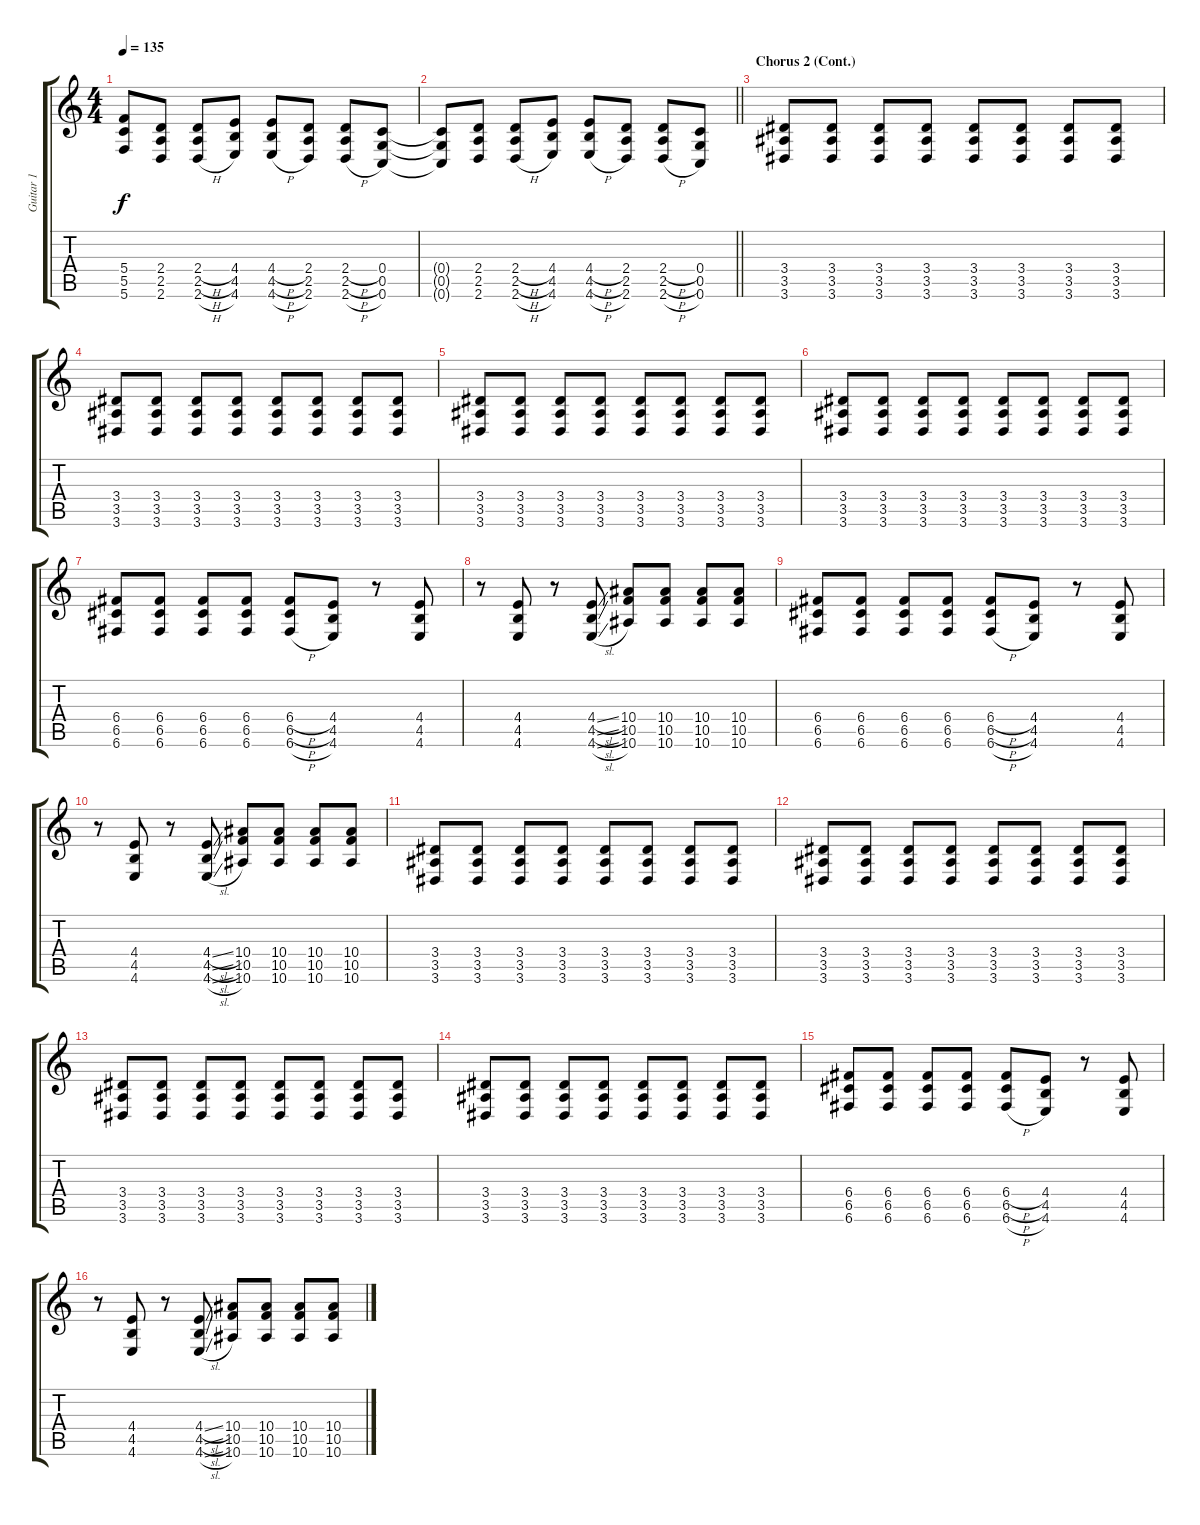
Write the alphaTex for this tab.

\track ("Guitar 1" "Guitar 1") {instrument distortionguitar}
\staff {score tabs}
\tuning (D4 A3 F3 C3 G2 C2) {hide}
\ts (4 4)
\tempo 135
\clef g2
\ks c
(5.4 5.5 5.6).8{dy f} (2.4 2.5 2.6).8 (2.4{h} 2.5{h} 2.6{h}).8 (4.4 4.5 4.6).8 (4.4{h} 4.5{h} 4.6{h}).8 (2.4 2.5 2.6).8 (2.4{h} 2.5{h} 2.6{h}).8 (0.4 0.5 0.6).8 |
\barLineRight lightlight
(0.4{t} 0.5{t} 0.6{t}).8 (2.4 2.5 2.6).8 (2.4{h} 2.5{h} 2.6{h}).8 (4.4 4.5 4.6).8 (4.4{h} 4.5{h} 4.6{h}).8 (2.4 2.5 2.6).8 (2.4{h} 2.5{h} 2.6{h}).8 (0.4 0.5 0.6).8 |
\section ("" "Chorus 2 (Cont.)")
(3.4 3.5 3.6).8 (3.4 3.5 3.6).8 (3.4 3.5 3.6).8 (3.4 3.5 3.6).8 (3.4 3.5 3.6).8 (3.4 3.5 3.6).8 (3.4 3.5 3.6).8 (3.4 3.5 3.6).8 |
(3.4 3.5 3.6).8 (3.4 3.5 3.6).8 (3.4 3.5 3.6).8 (3.4 3.5 3.6).8 (3.4 3.5 3.6).8 (3.4 3.5 3.6).8 (3.4 3.5 3.6).8 (3.4 3.5 3.6).8 |
(3.4 3.5 3.6).8 (3.4 3.5 3.6).8 (3.4 3.5 3.6).8 (3.4 3.5 3.6).8 (3.4 3.5 3.6).8 (3.4 3.5 3.6).8 (3.4 3.5 3.6).8 (3.4 3.5 3.6).8 |
(3.4 3.5 3.6).8 (3.4 3.5 3.6).8 (3.4 3.5 3.6).8 (3.4 3.5 3.6).8 (3.4 3.5 3.6).8 (3.4 3.5 3.6).8 (3.4 3.5 3.6).8 (3.4 3.5 3.6).8 |
(6.4 6.5 6.6).8 (6.4 6.5 6.6).8 (6.4 6.5 6.6).8 (6.4 6.5 6.6).8 (6.4{h} 6.5{h} 6.6{h}).8 (4.4 4.5 4.6).8 r.8 (4.4 4.5 4.6).8 |
r.8 (4.4 4.5 4.6).8 r.8 (4.4{sl} 4.5{sl} 4.6{sl}).8 (10.4 10.5 10.6).8 (10.4 10.5 10.6).8 (10.4 10.5 10.6).8 (10.4 10.5 10.6).8 |
(6.4 6.5 6.6).8 (6.4 6.5 6.6).8 (6.4 6.5 6.6).8 (6.4 6.5 6.6).8 (6.4{h} 6.5{h} 6.6{h}).8 (4.4 4.5 4.6).8 r.8 (4.4 4.5 4.6).8 |
r.8 (4.4 4.5 4.6).8 r.8 (4.4{sl} 4.5{sl} 4.6{sl}).8 (10.4 10.5 10.6).8 (10.4 10.5 10.6).8 (10.4 10.5 10.6).8 (10.4 10.5 10.6).8 |
(3.4 3.5 3.6).8 (3.4 3.5 3.6).8 (3.4 3.5 3.6).8 (3.4 3.5 3.6).8 (3.4 3.5 3.6).8 (3.4 3.5 3.6).8 (3.4 3.5 3.6).8 (3.4 3.5 3.6).8 |
(3.4 3.5 3.6).8 (3.4 3.5 3.6).8 (3.4 3.5 3.6).8 (3.4 3.5 3.6).8 (3.4 3.5 3.6).8 (3.4 3.5 3.6).8 (3.4 3.5 3.6).8 (3.4 3.5 3.6).8 |
(3.4 3.5 3.6).8 (3.4 3.5 3.6).8 (3.4 3.5 3.6).8 (3.4 3.5 3.6).8 (3.4 3.5 3.6).8 (3.4 3.5 3.6).8 (3.4 3.5 3.6).8 (3.4 3.5 3.6).8 |
(3.4 3.5 3.6).8 (3.4 3.5 3.6).8 (3.4 3.5 3.6).8 (3.4 3.5 3.6).8 (3.4 3.5 3.6).8 (3.4 3.5 3.6).8 (3.4 3.5 3.6).8 (3.4 3.5 3.6).8 |
(6.4 6.5 6.6).8 (6.4 6.5 6.6).8 (6.4 6.5 6.6).8 (6.4 6.5 6.6).8 (6.4{h} 6.5{h} 6.6{h}).8 (4.4 4.5 4.6).8 r.8 (4.4 4.5 4.6).8 |
r.8 (4.4 4.5 4.6).8 r.8 (4.4{sl} 4.5{sl} 4.6{sl}).8 (10.4 10.5 10.6).8 (10.4 10.5 10.6).8 (10.4 10.5 10.6).8 (10.4 10.5 10.6).8
